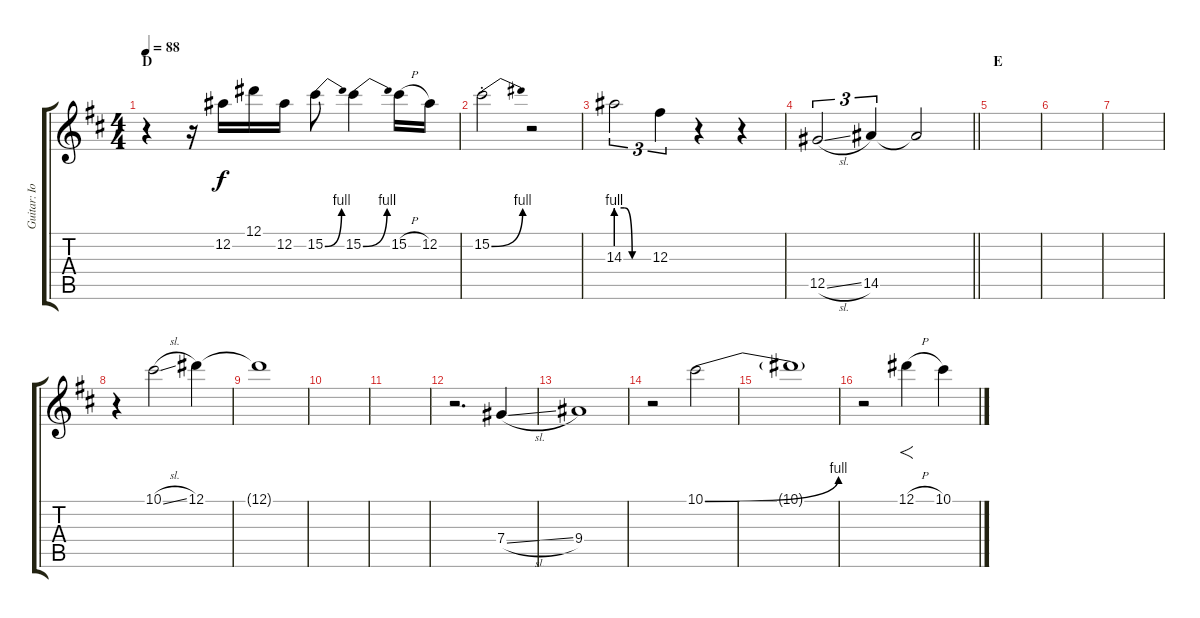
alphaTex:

\track ("Guitar: Iommi" "Guitar: Io") {instrument overdrivenguitar}
\staff {score tabs}
\tuning (Eb4 Bb3 Gb3 Db3 Ab2 Eb2) {hide}
\ts (4 4)
\section ("" "D")
\tempo 88
\clef g2
\ks d
r.4{dy f volume 13} r.16 12.2.16 12.1.16 12.2.16 15.2{be (bend 0 0 60 4)}.8 15.2{be (bend 0 0 60 4)}.4 15.2{h}.16 12.2.16 |
15.2{be (bend 0 0 60 4) st}.2 r.2 |
14.3{be (custom 0 4 15 4 30 0 60 0)}.2{tu (3 2) volume 13} 12.3.4{tu (3 2)} r.4 r.4{volume 13} |
\barLineRight lightlight
12.5{sl}.2{tu (3 2)} 14.5.4{tu (3 2) volume 0} 14.5{t}.2 |
\section ("" "E")
|
|
|
r.4{volume 13} 10.1{sl}.2 12.1.4 |
12.1{t}.1{volume 0} |
|
|
r.2{d volume 13} 7.4{sl}.4 |
9.4.1{volume 0} |
r.2{volume 13} 10.1{be (bend 0 0 60 4)}.2 |
10.1{t}.1{volume 0} |
r.2{volume 10} 12.1{h}.4{f} 10.1.4{volume 0}
